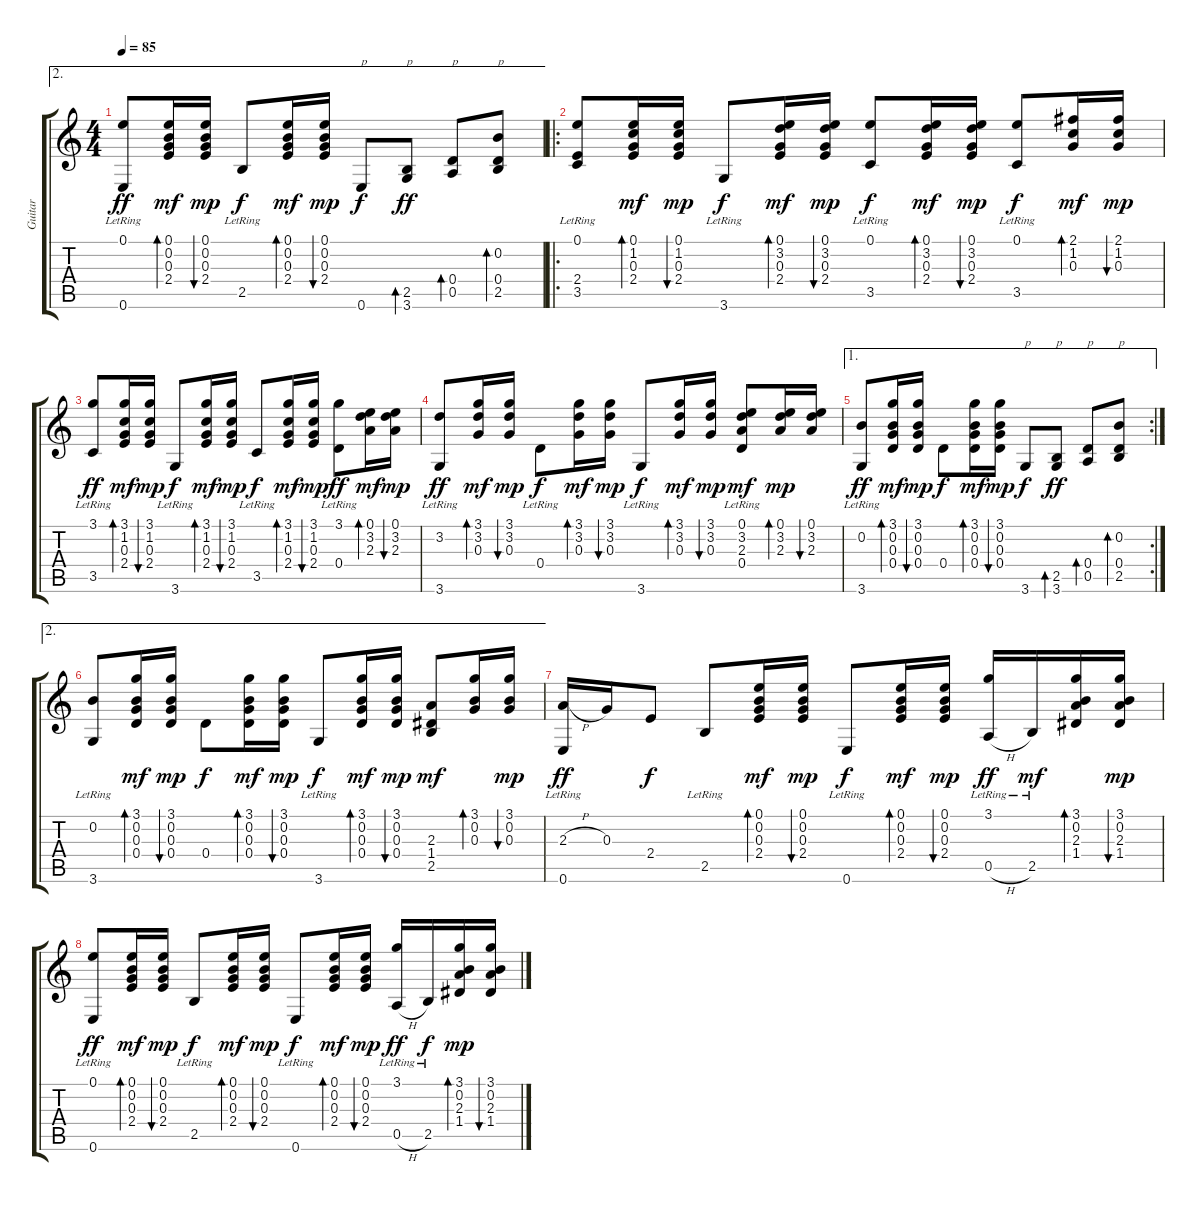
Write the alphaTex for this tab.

\track ("Guitar" "Guitar") {instrument acousticguitarnylon}
\staff {score tabs}
\tuning (E4 B3 G3 D3 A2 E2) {hide}
\ae 2
\ts (4 4)
\tempo 85
\clef g2
\ks c
(0.1 0.6{lr}).8{dy ff} (0.1 0.2 0.3 2.4).16{bd 60 dy mf} (0.1 0.2 0.3 2.4).16{bu 60 dy mp} 2.5{lr}.8{dy f} (0.1 0.2 0.3 2.4).16{bd 60 dy mf} (0.1 0.2 0.3 2.4).16{bu 60 dy mp} 0.6.8{txt "p" dy f} (2.5 3.6).8{bd 120 txt "p" dy ff} (0.4 0.5).8{bd 120 txt "p"} (0.2 0.4 2.5).8{bd 60 txt "p"} |
\ro
(0.1 2.4 3.5{lr}).8 (0.1 1.2 0.3 2.4).16{bd 60 dy mf} (0.1 1.2 0.3 2.4).16{bu 60 dy mp} 3.6{lr}.8{dy f} (0.1 3.2 0.3 2.4).16{bd 60 dy mf} (0.1 3.2 0.3 2.4).16{bu 60 dy mp} (0.1 3.5{lr}).8{dy f} (0.1 3.2 0.3 2.4).16{bd 60 dy mf} (0.1 3.2 0.3 2.4).16{bu 60 dy mp} (0.1 3.5{lr}).8{dy f} (2.1 1.2 0.3).16{bd 60 dy mf} (2.1 1.2 0.3).16{bu 60 dy mp} |
(3.1 3.5{lr}).8{dy ff} (3.1 1.2 0.3 2.4).16{bd 60 dy mf} (3.1 1.2 0.3 2.4).16{bu 60 dy mp} 3.6{lr}.8{dy f} (3.1 1.2 0.3 2.4).16{bd 60 dy mf} (3.1 1.2 0.3 2.4).16{bu 60 dy mp} 3.5{lr}.8{dy f} (3.1 1.2 0.3 2.4).16{bd 60 dy mf} (3.1 1.2 0.3 2.4).16{bu 60 dy mp} (3.1 0.4{lr}).8{dy ff} (0.1 3.2 2.3).16{bd 60 dy mf} (0.1 3.2 2.3).16{bu 60 dy mp} |
(3.2 3.6{lr}).8{dy ff} (3.1 3.2 0.3).16{bd 60 dy mf} (3.1 3.2 0.3).16{bu 60 dy mp} 0.4{lr}.8{dy f} (3.1 3.2 0.3).16{bd 60 dy mf} (3.1 3.2 0.3).16{bu 60 dy mp} 3.6{lr}.8{dy f} (3.1 3.2 0.3).16{bd 60 dy mf} (3.1 3.2 0.3).16{bu 60 dy mp} (0.1 3.2 2.3 0.4{lr}).8{dy mf} (0.1 3.2 2.3).16{bd 60 dy mp} (0.1 3.2 2.3).16{bu 60} |
\ae 1
\rc 2
(0.2 3.6{lr}).8{dy ff} (3.1 0.2 0.3 0.4).16{bd 60 dy mf} (3.1 0.2 0.3 0.4).16{bu 60 dy mp} 0.4.8{dy f} (3.1 0.2 0.3 0.4).16{bd 60 dy mf} (3.1 0.2 0.3 0.4).16{bu 60 dy mp} 3.6.8{txt "p" dy f} (2.5 3.6).8{bd 120 txt "p" dy ff} (0.4 0.5).8{bd 120 txt "p"} (0.2 0.4 2.5).8{bd 60 txt "p"} |
\ae 2
(0.2 3.6{lr}).8 (3.1 0.2 0.3 0.4).16{bd 60 dy mf} (3.1 0.2 0.3 0.4).16{bu 60 dy mp} 0.4.8{dy f} (3.1 0.2 0.3 0.4).16{bd 60 dy mf} (3.1 0.2 0.3 0.4).16{bu 60 dy mp} 3.6{lr}.8{dy f} (3.1 0.2 0.3 0.4).16{bd 60 dy mf} (3.1 0.2 0.3 0.4).16{bu 60 dy mp} (2.3 1.4 2.5).8{dy mf} (3.1 0.2 0.3).16{bd 60} (3.1 0.2 0.3).16{bu 60 dy mp} |
(2.3{h} 0.6{lr}).16{dy ff} 0.3.16 2.4.8{dy f} 2.5{lr}.8 (0.1 0.2 0.3 2.4).16{bd 60 dy mf} (0.1 0.2 0.3 2.4).16{bu 60 dy mp} 0.6{lr}.8{dy f} (0.1 0.2 0.3 2.4).16{bd 60 dy mf} (0.1 0.2 0.3 2.4).16{bu 60 dy mp} (3.1{lr} 0.5{h}).16{dy ff} 2.5{lr}.16{dy mf} (3.1 0.2 2.3 1.4).16{bd 60} (3.1 0.2 2.3 1.4).16{bu 60 dy mp} |
(0.1 0.6{lr}).8{dy ff} (0.1 0.2 0.3 2.4).16{bd 60 dy mf} (0.1 0.2 0.3 2.4).16{bu 60 dy mp} 2.5{lr}.8{dy f} (0.1 0.2 0.3 2.4).16{bd 60 dy mf} (0.1 0.2 0.3 2.4).16{bu 60 dy mp} 0.6{lr}.8{dy f} (0.1 0.2 0.3 2.4).16{bd 60 dy mf} (0.1 0.2 0.3 2.4).16{bu 60 dy mp} (3.1{lr} 0.5{h}).16{dy ff} 2.5{lr}.16{dy f} (3.1 0.2 2.3 1.4).16{bd 60 dy mp} (3.1 0.2 2.3 1.4).16{bu 60}
